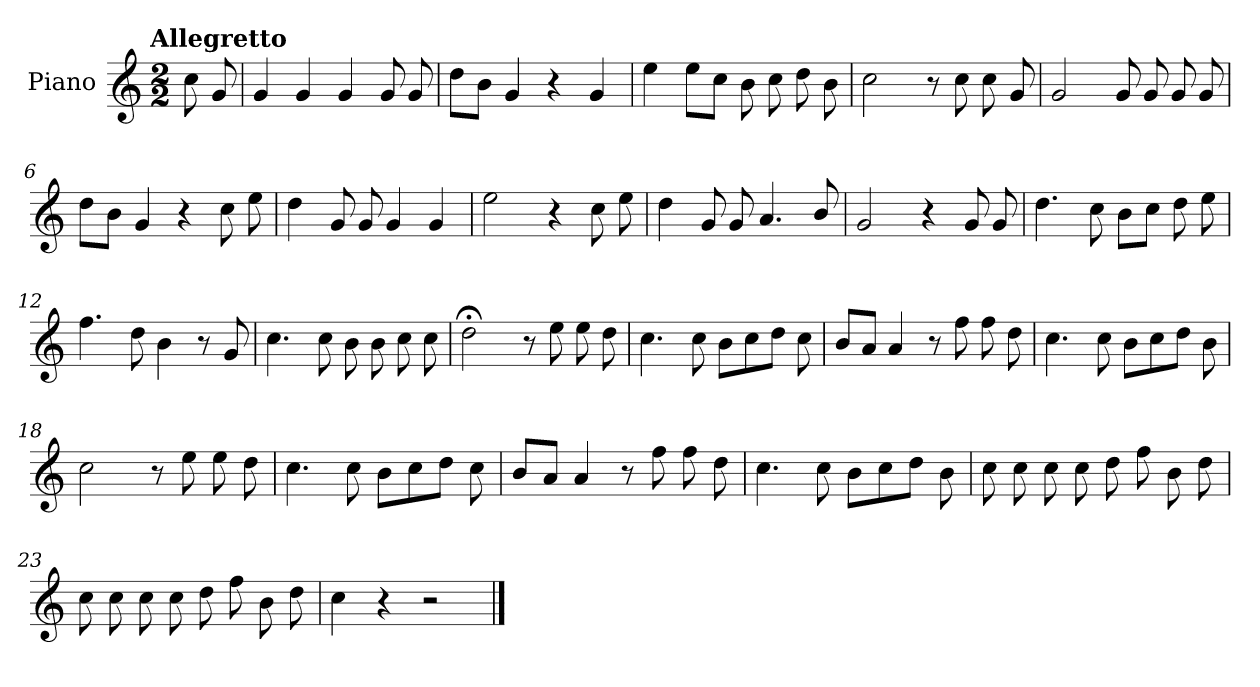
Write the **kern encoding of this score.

**kern
*part1
*staff1
*I"Piano
*I'Pno.
*clefG2
*k[]
!!LO:TX:omd:t=Allegretto
*M2/2
*MM116
=
8cc\
8g/
=1
4g/
4g/
4g/
8g/
8g/
=2
8dd\L
8b\J
4g/
4r
4g/
=3
4ee\
8ee\L
8cc\J
8b\
8cc\
8dd\
8b\
=4
2cc\
8r
8cc\
8cc\
8g/
!!LO:LB:g=z
=5
2g/
8g/
8g/
8g/
8g/
=6
8dd\L
8b\J
4g/
4r
8cc\
8ee\
=7
4dd\
8g/
8g/
4g/
4g/
=8
2ee\
4r
8cc\
8ee\
=9
4dd\
8g/
8g/
4.a/
8b/
=10
2g/
4r
8g/
8g/
!!LO:LB:g=z
=11
4.dd\
8cc\
8b\L
8cc\J
8dd\
8ee\
=12
4.ff\
8dd\
4b\
8r
8g/
=13
4.cc\
8cc\
8b\
8b\
8cc\
8cc\
=14
2dd;<\
8r
8ee\
8ee\
8dd\
=15
4.cc\
8cc\
8b\L
8cc\
8dd\J
8cc\
!!LO:LB:g=z
=16
8b/L
8a/J
4a/
8r
8ff\
8ff\
8dd\
=17
4.cc\
8cc\
8b\L
8cc\
8dd\J
8b\
=18
2cc\
8r
8ee\
8ee\
8dd\
=19
4.cc\
8cc\
8b\L
8cc\
8dd\J
8cc\
=20
8b/L
8a/J
4a/
8r
8ff\
8ff\
8dd\
!!LO:LB:g=z
=21
4.cc\
8cc\
8b\L
8cc\
8dd\J
8b\
=22
8cc\
8cc\
8cc\
8cc\
8dd\
8ff\
8b\
8dd\
=23
8cc\
8cc\
8cc\
8cc\
8dd\
8ff\
8b\
8dd\
=24
4cc\
4r
2r
==
*-
